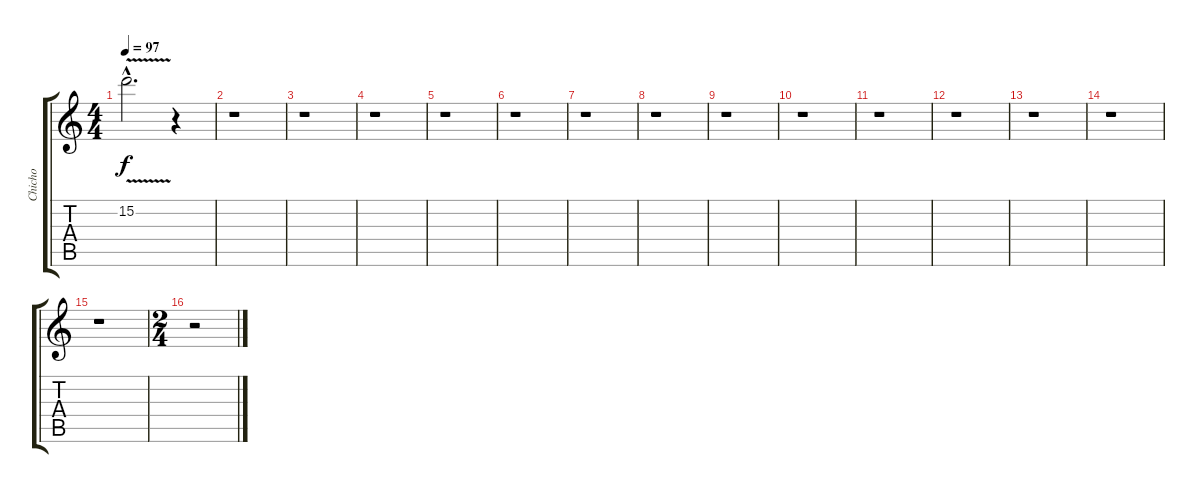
\track ("Chicho" "Chicho") {instrument distortionguitar}
\staff {score tabs}
\tuning (E4 B3 G3 D3 A2 E2) {hide}
\ts (4 4)
\tempo 97
\clef g2
\ks c
15.2{v hac}.2{d dy f} r.4 |
r.1 |
r.1 |
r.1 |
r.1 |
r.1 |
r.1 |
r.1 |
r.1 |
r.1 |
r.1 |
r.1 |
r.1 |
r.1 |
r.1 |
\ts (2 4)
r.2
